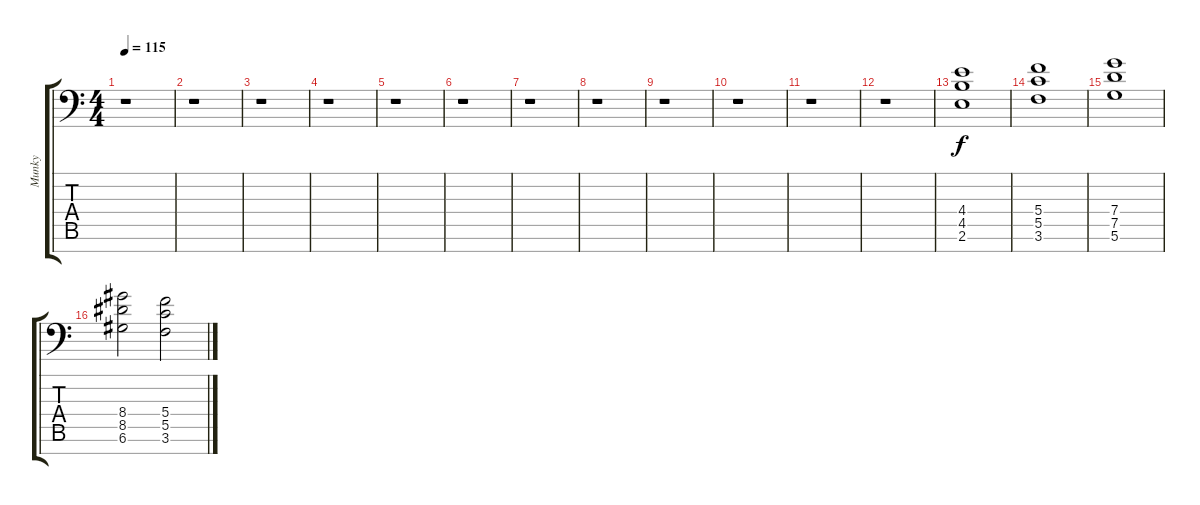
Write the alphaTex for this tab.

\track ("Munky" "Munky") {instrument distortionguitar}
\staff {score tabs}
\tuning (D4 A3 F3 C3 G2 D2 A1) {hide}
\ts (4 4)
\tempo 115
\clef f4
\ks c
r.1{dy f} |
r.1 |
r.1 |
r.1 |
r.1 |
r.1 |
r.1 |
r.1 |
r.1 |
r.1 |
r.1 |
r.1 |
(4.4 4.5 2.6).1 |
(5.4 5.5 3.6).1 |
(7.4 7.5 5.6).1 |
(8.4 8.5 6.6).2 (5.4 5.5 3.6).2
